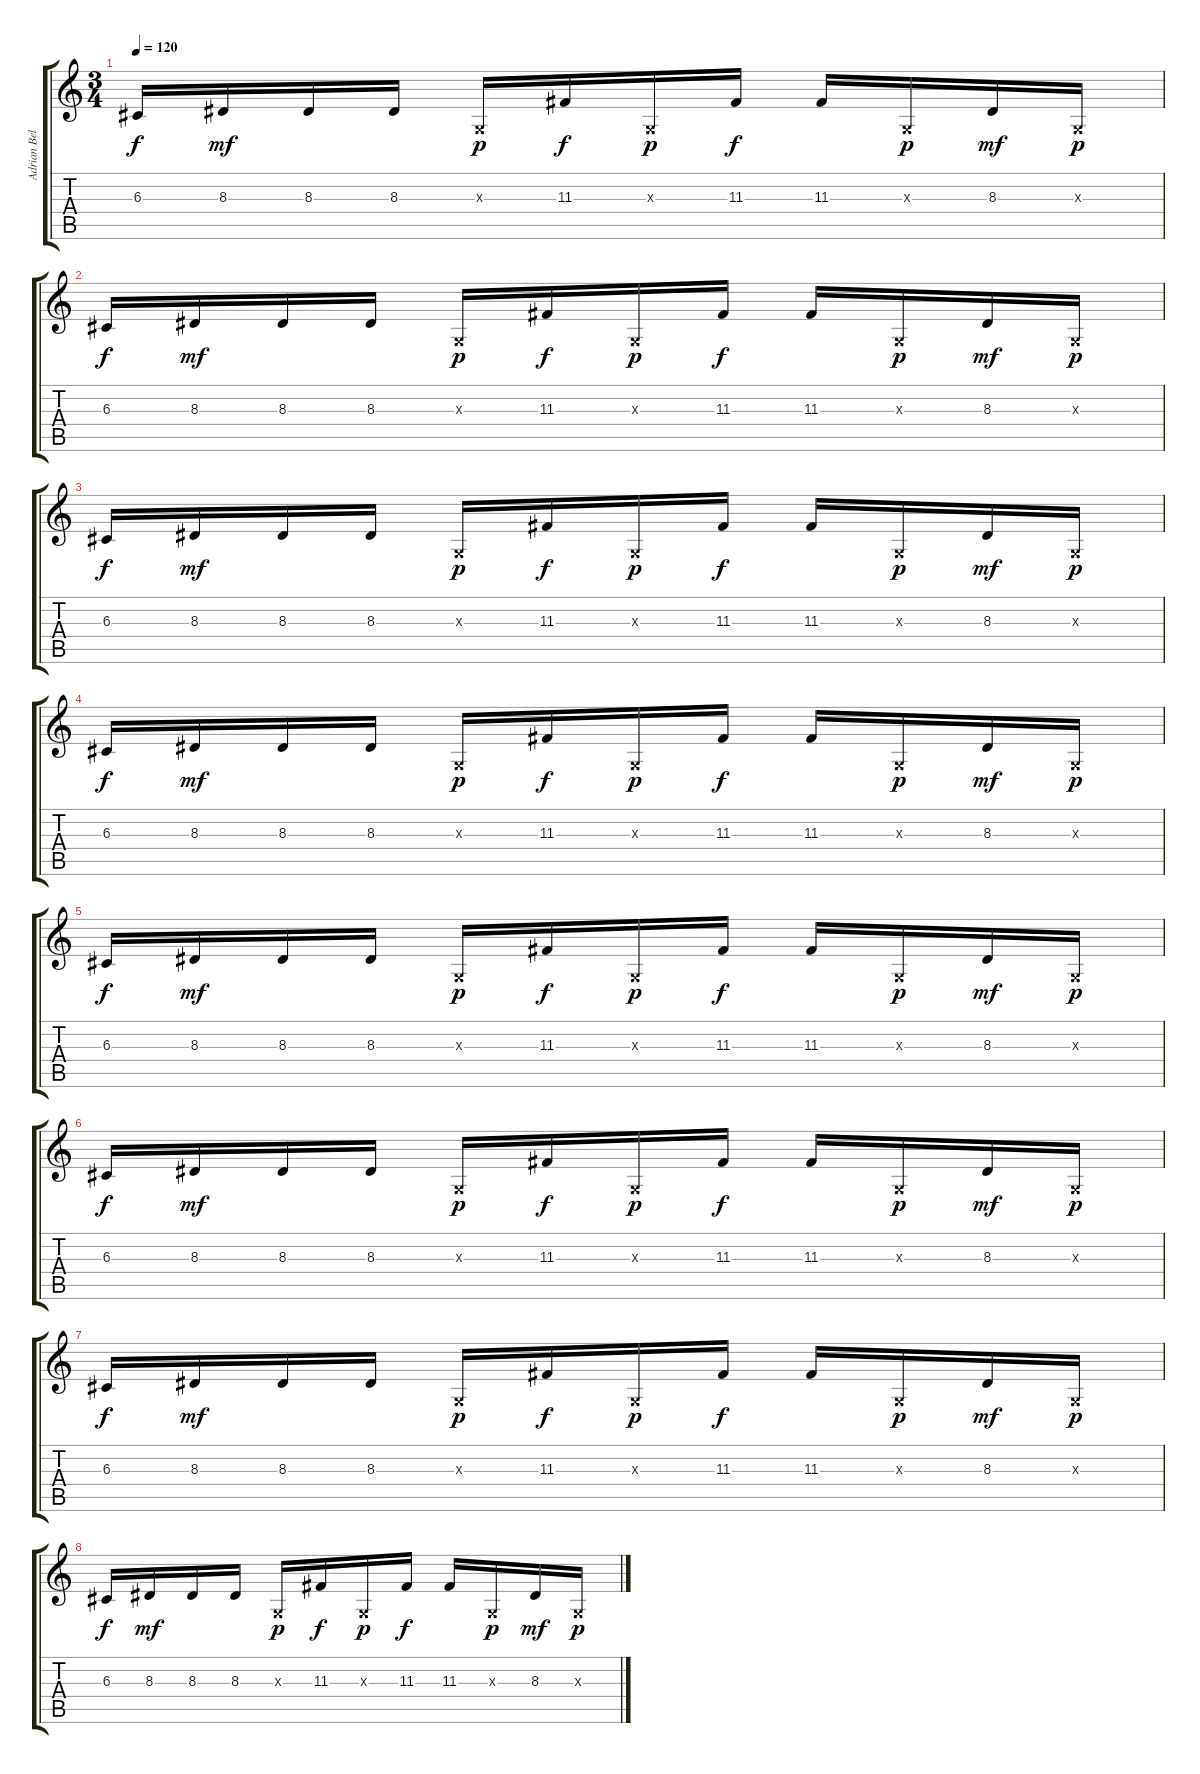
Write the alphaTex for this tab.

\track ("Adrian Belew (Pads)" "Adrian Bel") {instrument kalimba}
\staff {score tabs}
\tuning (E4 B3 G3 D3 A2 E2) {hide}
\ts (3 4)
\tempo 120
\clef g2
\ks c
6.3.16{dy f} 8.3.16{dy mf} 8.3.16 8.3.16 0.3{x}.16{dy p} 11.3.16{dy f} 0.3{x}.16{dy p} 11.3.16{dy f} 11.3.16 0.3{x}.16{dy p} 8.3.16{dy mf} 0.3{x}.16{dy p} |
6.3.16{dy f} 8.3.16{dy mf} 8.3.16 8.3.16 0.3{x}.16{dy p} 11.3.16{dy f} 0.3{x}.16{dy p} 11.3.16{dy f} 11.3.16 0.3{x}.16{dy p} 8.3.16{dy mf} 0.3{x}.16{dy p} |
6.3.16{dy f} 8.3.16{dy mf} 8.3.16 8.3.16 0.3{x}.16{dy p} 11.3.16{dy f} 0.3{x}.16{dy p} 11.3.16{dy f} 11.3.16 0.3{x}.16{dy p} 8.3.16{dy mf} 0.3{x}.16{dy p} |
6.3.16{dy f} 8.3.16{dy mf} 8.3.16 8.3.16 0.3{x}.16{dy p} 11.3.16{dy f} 0.3{x}.16{dy p} 11.3.16{dy f} 11.3.16 0.3{x}.16{dy p} 8.3.16{dy mf} 0.3{x}.16{dy p} |
6.3.16{dy f} 8.3.16{dy mf} 8.3.16 8.3.16 0.3{x}.16{dy p} 11.3.16{dy f} 0.3{x}.16{dy p} 11.3.16{dy f} 11.3.16 0.3{x}.16{dy p} 8.3.16{dy mf} 0.3{x}.16{dy p} |
6.3.16{dy f} 8.3.16{dy mf} 8.3.16 8.3.16 0.3{x}.16{dy p} 11.3.16{dy f} 0.3{x}.16{dy p} 11.3.16{dy f} 11.3.16 0.3{x}.16{dy p} 8.3.16{dy mf} 0.3{x}.16{dy p} |
6.3.16{dy f} 8.3.16{dy mf} 8.3.16 8.3.16 0.3{x}.16{dy p} 11.3.16{dy f} 0.3{x}.16{dy p} 11.3.16{dy f} 11.3.16 0.3{x}.16{dy p} 8.3.16{dy mf} 0.3{x}.16{dy p} |
6.3.16{dy f} 8.3.16{dy mf} 8.3.16 8.3.16 0.3{x}.16{dy p} 11.3.16{dy f} 0.3{x}.16{dy p} 11.3.16{dy f} 11.3.16 0.3{x}.16{dy p} 8.3.16{dy mf} 0.3{x}.16{dy p}
